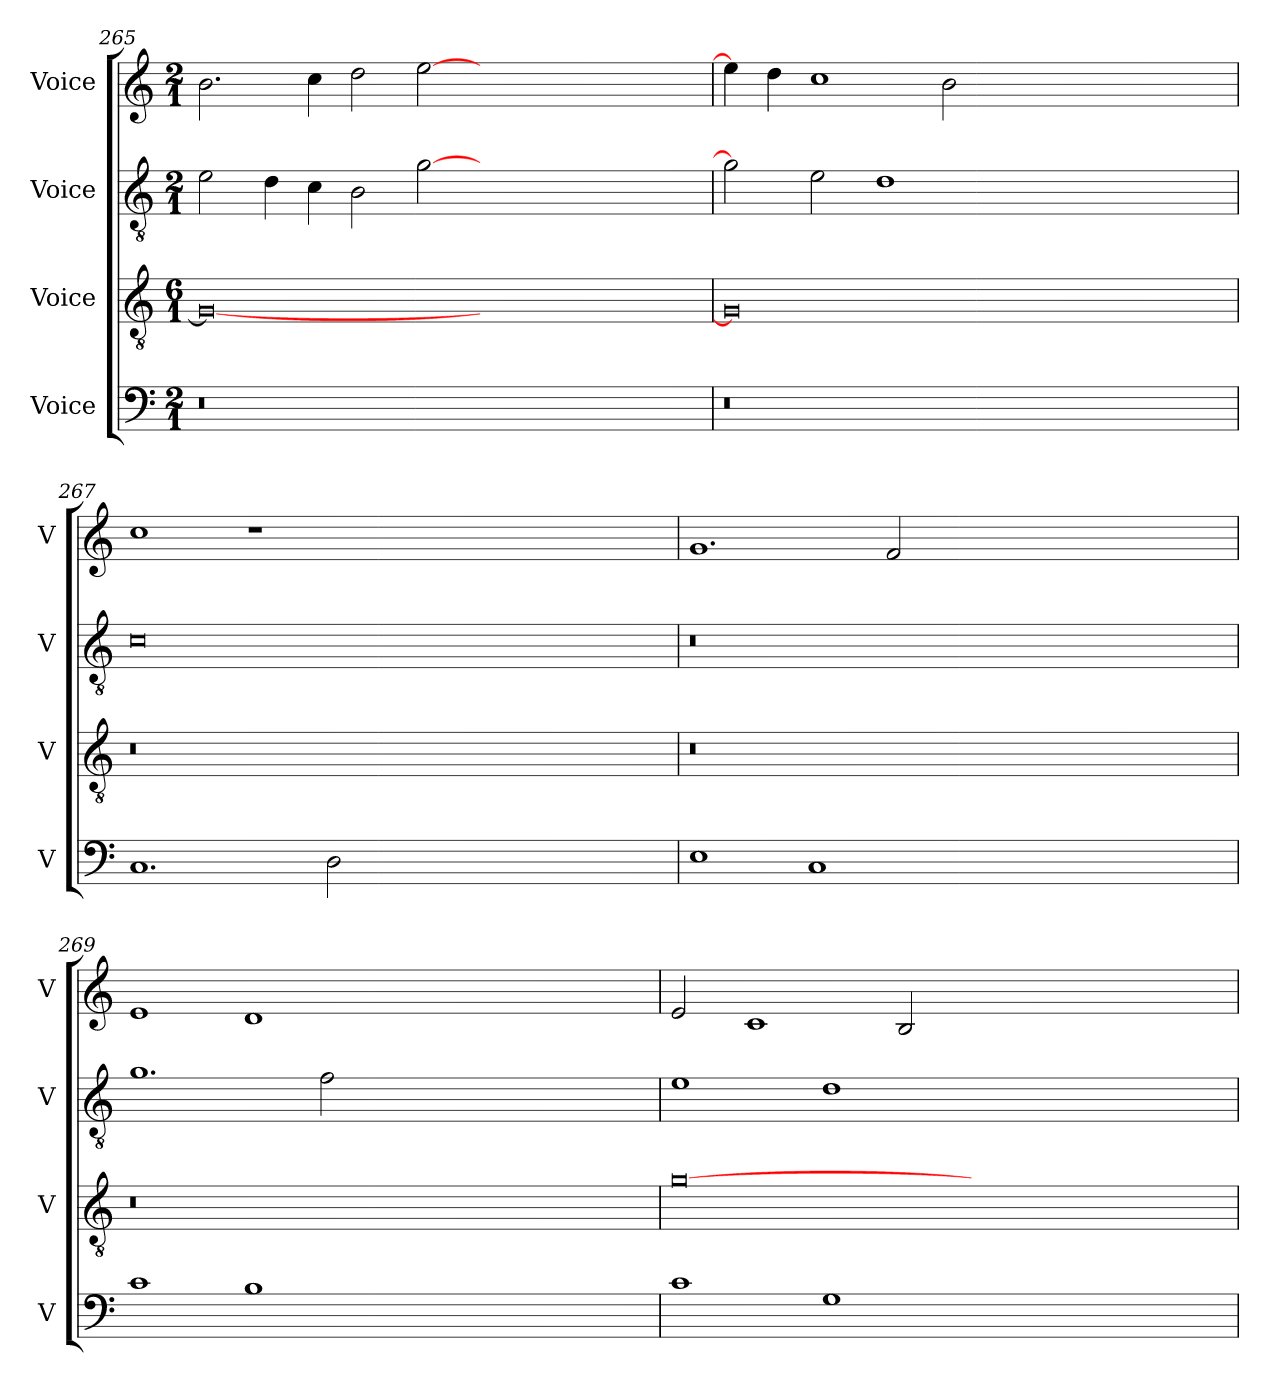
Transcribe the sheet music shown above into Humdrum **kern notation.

**kern	**kern	**kern	**kern
*part4	*part3	*part2	*part1
*staff4	*staff3	*staff2	*staff1
*I"Voice	*I"Voice	*I"Voice	*I"Voice
*I'V	*I'V	*I'V	*I'V
*clefF4	*clefGv2	*clefGv2	*clefG2
*k[]	*k[]	*k[]	*k[]
*M2/1	*M6/1	*M2/1	*M2/1
=265	=265	=265	=265
0r	0G_	2e\	2.b\
.	.	4d\	.
.	.	4c\	4cc\
.	.	2B\	2dd\
.	.	[2g\	[2ee\
00ryy	00ryy	00ryy	00ryy
!!LO:PB:g=z
=266	=266	=266	=266
0r	0G]	2g\]	4ee\]
.	.	.	4dd\
.	.	2e\	1cc
.	.	1d	.
.	.	.	2b\
00ryy	00ryy	00ryy	00ryy
=267	=267	=267	=267
1.C	0r	0c	1cc
.	.	.	1r
2D\	.	.	.
00ryy	00ryy	00ryy	00ryy
!!LO:LB:g=z
=268	=268	=268	=268
1E	0r	0r	1.g
1C	.	.	.
.	.	.	2f/
00ryy	00ryy	00ryy	00ryy
=269	=269	=269	=269
1c	0r	1.g	1e
1B	.	.	1d
.	.	2f\	.
00ryy	00ryy	00ryy	00ryy
!!LO:LB:g=z
=270	=270	=270	=270
1c	[0g	1e	2e/
.	.	.	1c
1G	.	1d	.
.	.	.	2B/
00ryy	00ryy	00ryy	00ryy
=	=	=	=
*-	*-	*-	*-
